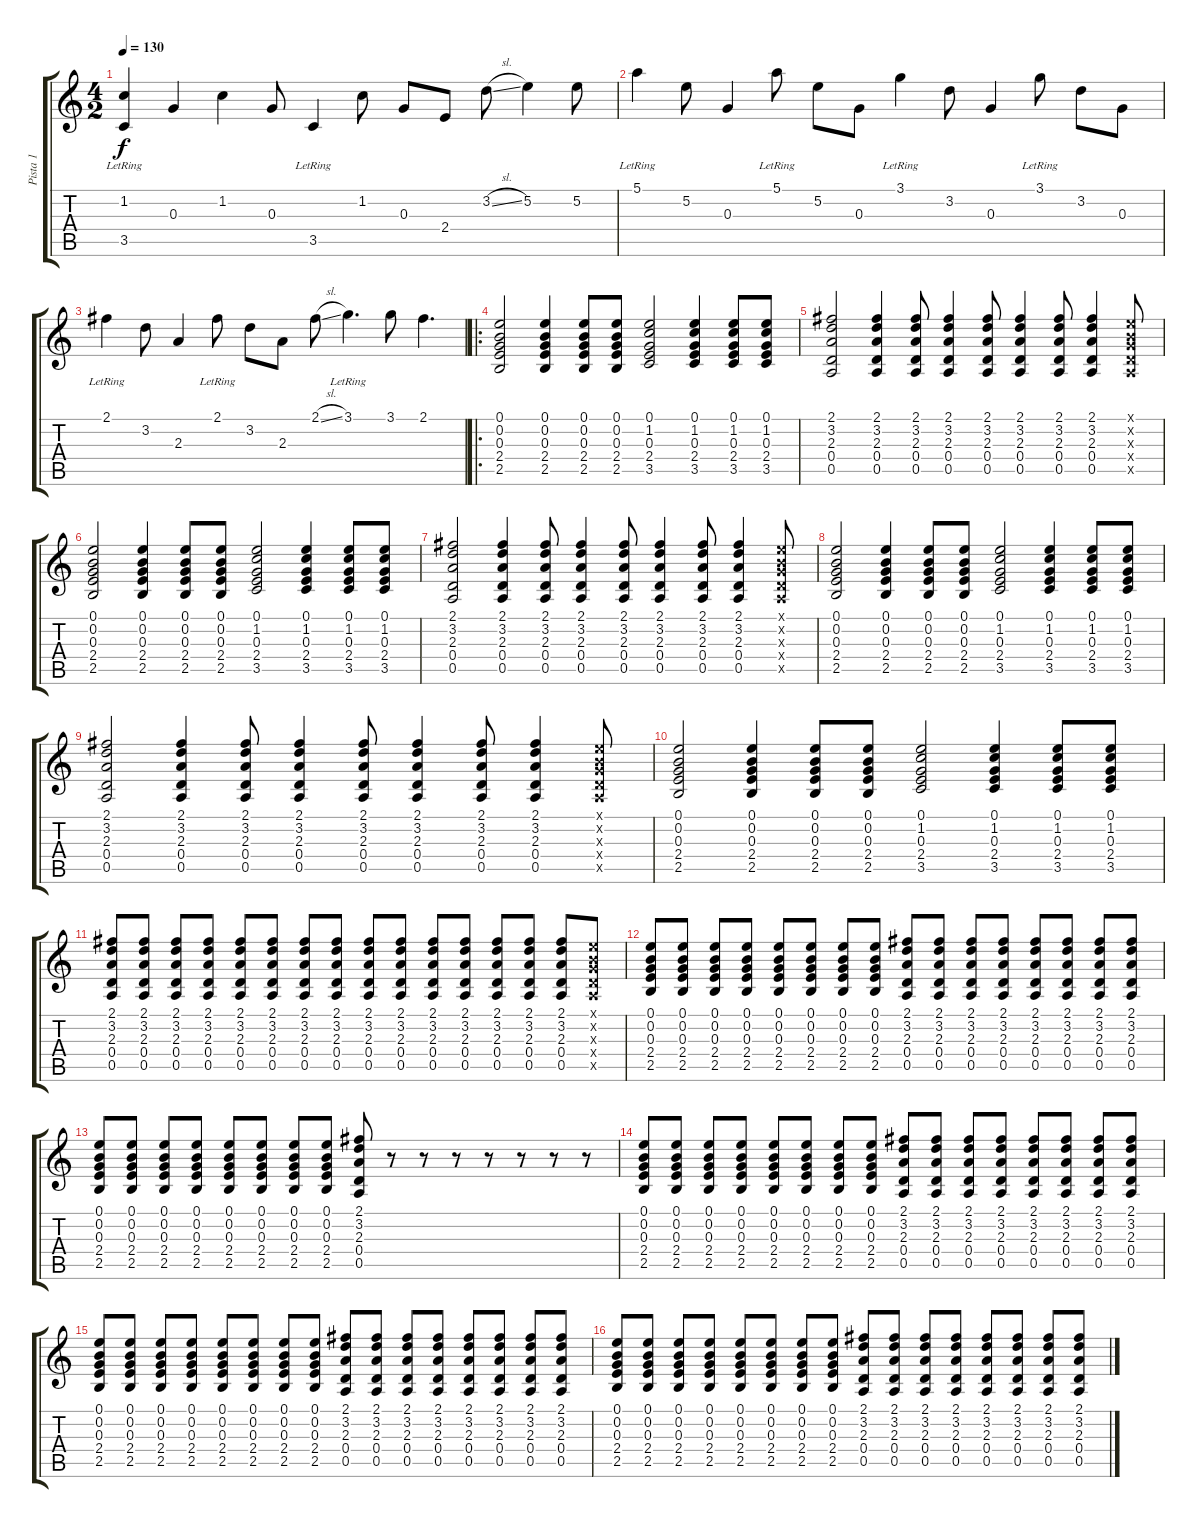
\track ("Pista 1" "Pista 1") {instrument acousticguitarsteel}
\staff {score tabs}
\tuning (E4 B3 G3 D3 A2 E2) {hide}
\ts (4 2)
\tempo 130
\clef g2
\ks c
(1.2 3.5{lr}).4{dy f} 0.3.4 1.2.4 0.3.8 3.5{lr}.4 1.2.8 0.3.8 2.4.8 3.2{sl}.8 5.2.4 5.2.8 |
5.1{lr}.4 5.2.8 0.3.4 5.1{lr}.8 5.2.8 0.3.8 3.1{lr}.4 3.2.8 0.3.4 3.1{lr}.8 3.2.8 0.3.8 |
2.1{lr}.4 3.2.8 2.3.4 2.1{lr}.8 3.2.8 2.3.8 2.1{sl}.8 3.1{lr}.4{d} 3.1.8 2.1.4{d} |
\ro
(0.1 0.2 0.3 2.4 2.5).2 (0.1 0.2 0.3 2.4 2.5).4 (0.1 0.2 0.3 2.4 2.5).8 (0.1 0.2 0.3 2.4 2.5).8 (0.1 1.2 0.3 2.4 3.5).2 (0.1 1.2 0.3 2.4 3.5).4 (0.1 1.2 0.3 2.4 3.5).8 (0.1 1.2 0.3 2.4 3.5).8 |
(2.1 3.2 2.3 0.4 0.5).2 (2.1 3.2 2.3 0.4 0.5).4 (2.1 3.2 2.3 0.4 0.5).8 (2.1 3.2 2.3 0.4 0.5).4 (2.1 3.2 2.3 0.4 0.5).8 (2.1 3.2 2.3 0.4 0.5).4 (2.1 3.2 2.3 0.4 0.5).8 (2.1 3.2 2.3 0.4 0.5).4 (0.1{x} 0.2{x} 0.3{x} 0.4{x} 0.5{x}).8 |
(0.1 0.2 0.3 2.4 2.5).2 (0.1 0.2 0.3 2.4 2.5).4 (0.1 0.2 0.3 2.4 2.5).8 (0.1 0.2 0.3 2.4 2.5).8 (0.1 1.2 0.3 2.4 3.5).2 (0.1 1.2 0.3 2.4 3.5).4 (0.1 1.2 0.3 2.4 3.5).8 (0.1 1.2 0.3 2.4 3.5).8 |
(2.1 3.2 2.3 0.4 0.5).2 (2.1 3.2 2.3 0.4 0.5).4 (2.1 3.2 2.3 0.4 0.5).8 (2.1 3.2 2.3 0.4 0.5).4 (2.1 3.2 2.3 0.4 0.5).8 (2.1 3.2 2.3 0.4 0.5).4 (2.1 3.2 2.3 0.4 0.5).8 (2.1 3.2 2.3 0.4 0.5).4 (0.1{x} 0.2{x} 0.3{x} 0.4{x} 0.5{x}).8 |
(0.1 0.2 0.3 2.4 2.5).2 (0.1 0.2 0.3 2.4 2.5).4 (0.1 0.2 0.3 2.4 2.5).8 (0.1 0.2 0.3 2.4 2.5).8 (0.1 1.2 0.3 2.4 3.5).2 (0.1 1.2 0.3 2.4 3.5).4 (0.1 1.2 0.3 2.4 3.5).8 (0.1 1.2 0.3 2.4 3.5).8 |
(2.1 3.2 2.3 0.4 0.5).2 (2.1 3.2 2.3 0.4 0.5).4 (2.1 3.2 2.3 0.4 0.5).8 (2.1 3.2 2.3 0.4 0.5).4 (2.1 3.2 2.3 0.4 0.5).8 (2.1 3.2 2.3 0.4 0.5).4 (2.1 3.2 2.3 0.4 0.5).8 (2.1 3.2 2.3 0.4 0.5).4 (0.1{x} 0.2{x} 0.3{x} 0.4{x} 0.5{x}).8 |
(0.1 0.2 0.3 2.4 2.5).2 (0.1 0.2 0.3 2.4 2.5).4 (0.1 0.2 0.3 2.4 2.5).8 (0.1 0.2 0.3 2.4 2.5).8 (0.1 1.2 0.3 2.4 3.5).2 (0.1 1.2 0.3 2.4 3.5).4 (0.1 1.2 0.3 2.4 3.5).8 (0.1 1.2 0.3 2.4 3.5).8 |
(2.1 3.2 2.3 0.4 0.5).8 (2.1 3.2 2.3 0.4 0.5).8 (2.1 3.2 2.3 0.4 0.5).8 (2.1 3.2 2.3 0.4 0.5).8 (2.1 3.2 2.3 0.4 0.5).8 (2.1 3.2 2.3 0.4 0.5).8 (2.1 3.2 2.3 0.4 0.5).8 (2.1 3.2 2.3 0.4 0.5).8 (2.1 3.2 2.3 0.4 0.5).8 (2.1 3.2 2.3 0.4 0.5).8 (2.1 3.2 2.3 0.4 0.5).8 (2.1 3.2 2.3 0.4 0.5).8 (2.1 3.2 2.3 0.4 0.5).8 (2.1 3.2 2.3 0.4 0.5).8 (2.1 3.2 2.3 0.4 0.5).8 (0.1{x} 0.2{x} 0.3{x} 0.4{x} 0.5{x}).8 |
(0.1 0.2 0.3 2.4 2.5).8 (0.1 0.2 0.3 2.4 2.5).8 (0.1 0.2 0.3 2.4 2.5).8 (0.1 0.2 0.3 2.4 2.5).8 (0.1 0.2 0.3 2.4 2.5).8 (0.1 0.2 0.3 2.4 2.5).8 (0.1 0.2 0.3 2.4 2.5).8 (0.1 0.2 0.3 2.4 2.5).8 (2.1 3.2 2.3 0.4 0.5).8 (2.1 3.2 2.3 0.4 0.5).8 (2.1 3.2 2.3 0.4 0.5).8 (2.1 3.2 2.3 0.4 0.5).8 (2.1 3.2 2.3 0.4 0.5).8 (2.1 3.2 2.3 0.4 0.5).8 (2.1 3.2 2.3 0.4 0.5).8 (2.1 3.2 2.3 0.4 0.5).8 |
(0.1 0.2 0.3 2.4 2.5).8 (0.1 0.2 0.3 2.4 2.5).8 (0.1 0.2 0.3 2.4 2.5).8 (0.1 0.2 0.3 2.4 2.5).8 (0.1 0.2 0.3 2.4 2.5).8 (0.1 0.2 0.3 2.4 2.5).8 (0.1 0.2 0.3 2.4 2.5).8 (0.1 0.2 0.3 2.4 2.5).8 (2.1 3.2 2.3 0.4 0.5).8 r.8 r.8 r.8 r.8 r.8 r.8 r.8 |
(0.1 0.2 0.3 2.4 2.5).8 (0.1 0.2 0.3 2.4 2.5).8 (0.1 0.2 0.3 2.4 2.5).8 (0.1 0.2 0.3 2.4 2.5).8 (0.1 0.2 0.3 2.4 2.5).8 (0.1 0.2 0.3 2.4 2.5).8 (0.1 0.2 0.3 2.4 2.5).8 (0.1 0.2 0.3 2.4 2.5).8 (2.1 3.2 2.3 0.4 0.5).8 (2.1 3.2 2.3 0.4 0.5).8 (2.1 3.2 2.3 0.4 0.5).8 (2.1 3.2 2.3 0.4 0.5).8 (2.1 3.2 2.3 0.4 0.5).8 (2.1 3.2 2.3 0.4 0.5).8 (2.1 3.2 2.3 0.4 0.5).8 (2.1 3.2 2.3 0.4 0.5).8 |
(0.1 0.2 0.3 2.4 2.5).8 (0.1 0.2 0.3 2.4 2.5).8 (0.1 0.2 0.3 2.4 2.5).8 (0.1 0.2 0.3 2.4 2.5).8 (0.1 0.2 0.3 2.4 2.5).8 (0.1 0.2 0.3 2.4 2.5).8 (0.1 0.2 0.3 2.4 2.5).8 (0.1 0.2 0.3 2.4 2.5).8 (2.1 3.2 2.3 0.4 0.5).8 (2.1 3.2 2.3 0.4 0.5).8 (2.1 3.2 2.3 0.4 0.5).8 (2.1 3.2 2.3 0.4 0.5).8 (2.1 3.2 2.3 0.4 0.5).8 (2.1 3.2 2.3 0.4 0.5).8 (2.1 3.2 2.3 0.4 0.5).8 (2.1 3.2 2.3 0.4 0.5).8 |
(0.1 0.2 0.3 2.4 2.5).8 (0.1 0.2 0.3 2.4 2.5).8 (0.1 0.2 0.3 2.4 2.5).8 (0.1 0.2 0.3 2.4 2.5).8 (0.1 0.2 0.3 2.4 2.5).8 (0.1 0.2 0.3 2.4 2.5).8 (0.1 0.2 0.3 2.4 2.5).8 (0.1 0.2 0.3 2.4 2.5).8 (2.1 3.2 2.3 0.4 0.5).8 (2.1 3.2 2.3 0.4 0.5).8 (2.1 3.2 2.3 0.4 0.5).8 (2.1 3.2 2.3 0.4 0.5).8 (2.1 3.2 2.3 0.4 0.5).8 (2.1 3.2 2.3 0.4 0.5).8 (2.1 3.2 2.3 0.4 0.5).8 (2.1 3.2 2.3 0.4 0.5).8
